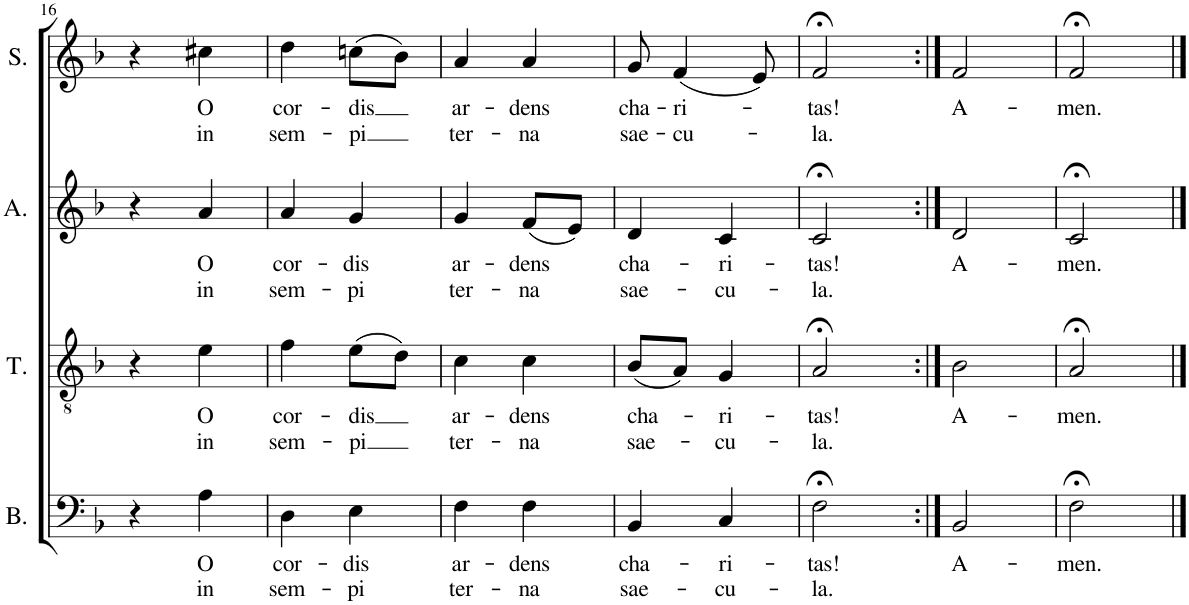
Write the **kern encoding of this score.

**kern	**text	**text	**kern	**text	**text	**kern	**text	**text	**kern	**text	**text
*part4	*part4	*part4	*part3	*part3	*part3	*part2	*part2	*part2	*part1	*part1	*part1
*staff4	*staff4	*staff4	*staff3	*staff3	*staff3	*staff2	*staff2	*staff2	*staff1	*staff1	*staff1
*I"B.	*	*	*I"T.	*	*	*I"A.	*	*	*I"S.	*	*
*I'B.	*	*	*I'T.	*	*	*I'A.	*	*	*I'S.	*	*
!!LO:PB:g=z
*clefF4	*	*	*clefGv2	*	*	*clefG2	*	*	*clefG2	*	*
*k[b-]	*	*	*k[b-]	*	*	*k[b-]	*	*	*k[b-]	*	*
*M2/4	*	*	*M2/4	*	*	*M2/4	*	*	*M2/4	*	*
=16	=16	=16	=16	=16	=16	=16	=16	=16	=16	=16	=16
4r	.	.	4r	.	.	4r	.	.	4r	.	.
!	!LO:LY:b	!LO:LY:b	!	!LO:LY:b	!LO:LY:b	!	!LO:LY:b	!LO:LY:b	!	!LO:LY:b	!LO:LY:b
4A\	O	in	4e\	O	in	4a/	O	in	4cc#X\	O	in
=17	=17	=17	=17	=17	=17	=17	=17	=17	=17	=17	=17
!	!LO:LY:b	!LO:LY:b	!	!LO:LY:b	!LO:LY:b	!	!LO:LY:b	!LO:LY:b	!	!LO:LY:b	!LO:LY:b
4D\	cor-	sem-	4f\	cor-	sem-	4a/	cor-	sem-	4dd\	cor-	sem-
!	!LO:LY:b	!LO:LY:b	!	!LO:LY:b	!LO:LY:b	!	!LO:LY:b	!LO:LY:b	!	!LO:LY:b	!LO:LY:b
4E\	-dis	-pi	(8e\L	-dis	-pi	4g/	-dis	-pi	(8ccn\L	-dis	-pi
.	.	.	8d\J)	.	.	.	.	.	8b-\J)	.	.
=18	=18	=18	=18	=18	=18	=18	=18	=18	=18	=18	=18
!	!LO:LY:b	!LO:LY:b	!	!LO:LY:b	!LO:LY:b	!	!LO:LY:b	!LO:LY:b	!	!LO:LY:b	!LO:LY:b
4F\	ar-	ter-	4c\	ar-	ter-	4g/	ar-	ter-	4a/	ar-	ter-
!	!LO:LY:b	!LO:LY:b	!	!LO:LY:b	!LO:LY:b	!	!LO:LY:b	!LO:LY:b	!	!LO:LY:b	!LO:LY:b
4F\	-dens	-na	4c\	-dens	-na	(8f/L	-dens	-na	4a/	-dens	-na
.	.	.	.	.	.	8e/J)	.	.	.	.	.
=19	=19	=19	=19	=19	=19	=19	=19	=19	=19	=19	=19
!	!LO:LY:b	!LO:LY:b	!	!LO:LY:b	!LO:LY:b	!	!LO:LY:b	!LO:LY:b	!	!LO:LY:b	!LO:LY:b
4BB-/	cha-	sae-	(8B-/L	cha-	sae-	4d/	cha-	sae-	8g/	cha-	sae-
!	!	!	!	!	!	!	!	!	!	!LO:LY:b	!LO:LY:b
.	.	.	8A/J)	.	.	.	.	.	(4f/	-ri-	-cu-
!	!LO:LY:b	!LO:LY:b	!	!LO:LY:b	!LO:LY:b	!	!LO:LY:b	!LO:LY:b	!	!	!
4C/	-ri-	-cu-	4G/	-ri-	-cu-	4c/	-ri-	-cu-	.	.	.
.	.	.	.	.	.	.	.	.	8e/)	.	.
=20	=20	=20	=20	=20	=20	=20	=20	=20	=20	=20	=20
!	!LO:LY:b	!LO:LY:b	!	!LO:LY:b	!LO:LY:b	!	!LO:LY:b	!LO:LY:b	!	!LO:LY:b	!LO:LY:b
2F;<\	-tas!	-la.	2A;</	-tas!	-la.	2c;</	-tas!	-la.	2f;</	-tas!	-la.
=21:|!	=21:|!	=21:|!	=21:|!	=21:|!	=21:|!	=21:|!	=21:|!	=21:|!	=21:|!	=21:|!	=21:|!
!	!LO:LY:b	!	!	!LO:LY:b	!	!	!LO:LY:b	!	!	!LO:LY:b	!
2BB-/	A-	.	2B-\	A-	.	2d/	A-	.	2f/	A-	.
=22	=22	=22	=22	=22	=22	=22	=22	=22	=22	=22	=22
!	!LO:LY:b	!	!	!LO:LY:b	!	!	!LO:LY:b	!	!	!LO:LY:b	!
2F;<\	-men.	.	2A;</	-men.	.	2c;</	-men.	.	2f;</	-men.	.
==	==	==	==	==	==	==	==	==	==	==	==
*-	*-	*-	*-	*-	*-	*-	*-	*-	*-	*-	*-
